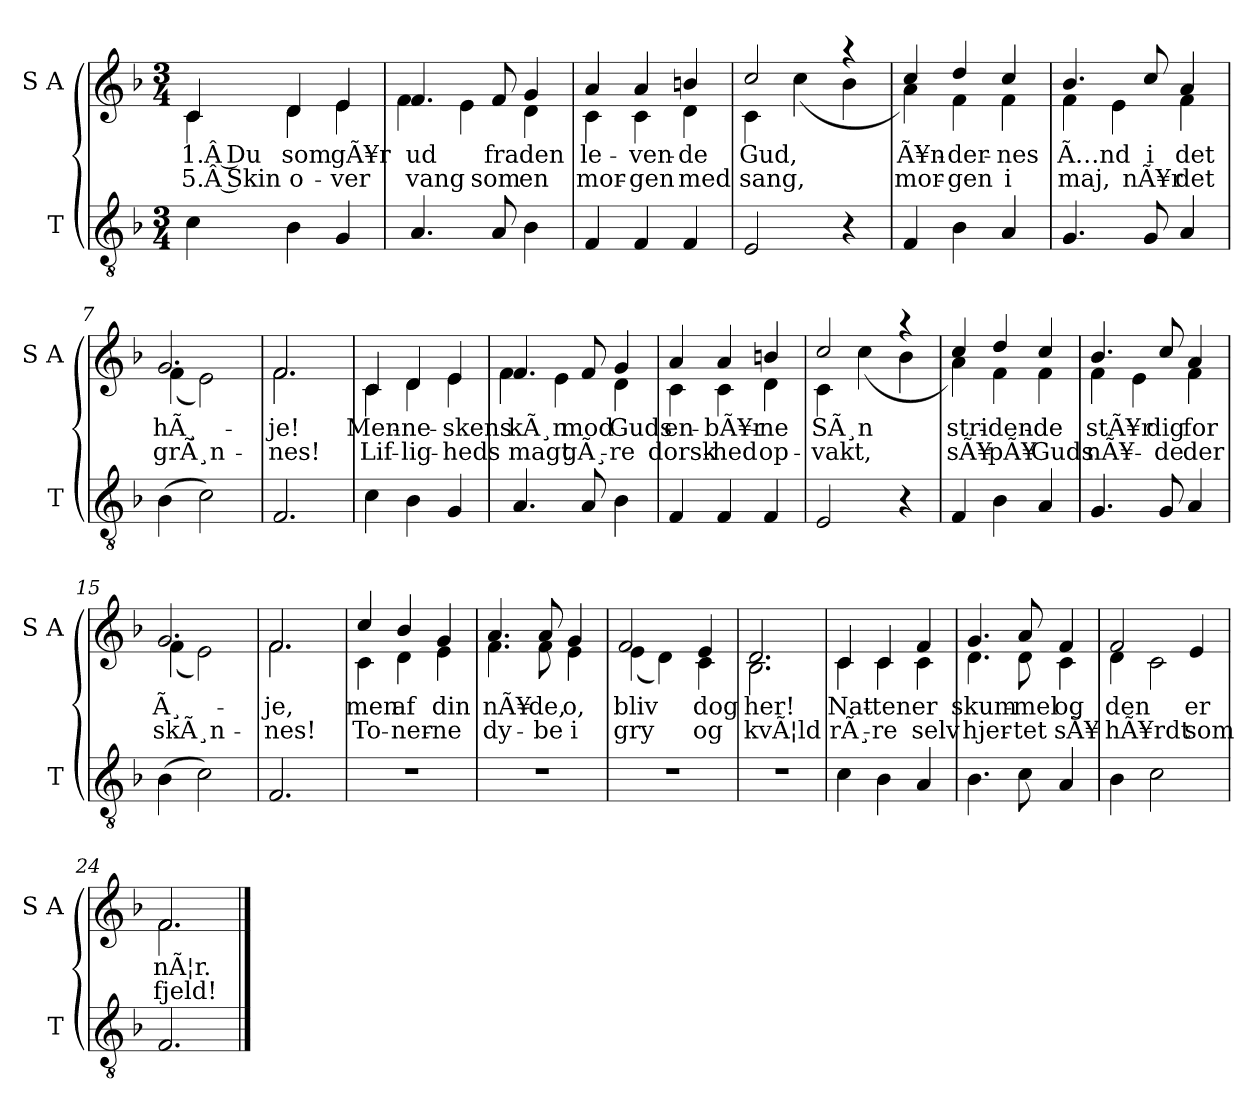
**kern	**kern	**text	**text
*part2	*part1	*part1	*part1
*staff2	*staff1	*staff1	*staff1
*I"T	*I"S A	*	*
*I'T	*I'S A	*	*
*clefGv2	*clefG2	*	*
*k[b-]	*k[b-]	*	*
*M3/4	*M3/4	*	*
=1	=1	=1	=1
!	!	!LO:LY:b	!LO:LY:b
*	*^	*	*
4c\	4c/	4c\	1.Â Du	5.Â Skin
!	!	!	!LO:LY:b	!LO:LY:b
4B-\	4d/	4d\	som	o-
!	!	!	!LO:LY:b	!LO:LY:b
4G/	4e/	4e\	gÃ¥r	-ver
=2	=2	=2	=2	=2
!	!	!	!LO:LY:b	!LO:LY:b
4.A/	4.f/	4f\	ud	vang
.	.	4e\	.	.
!	!	!	!LO:LY:b	!LO:LY:b
8A/	8f/	.	fra	som
!	!	!	!LO:LY:b	!LO:LY:b
4B-\	4g/	4d\	den	en
=3	=3	=3	=3	=3
!	!	!	!LO:LY:b	!LO:LY:b
4F/	4a/	4c\	le-	mor-
!	!	!	!LO:LY:b	!LO:LY:b
4F/	4a/	4c\	-ven-	-gen
!	!	!	!LO:LY:b	!LO:LY:b
4F/	4bn/	4d\	-de	med
=4	=4	=4	=4	=4
!	!	!	!LO:LY:b	!LO:LY:b
2E/	2cc/	4c\	Gud,	sang,
.	.	(4cc\	.	.
4r	4r	4b-\	.	.
=5	=5	=5	=5	=5
!	!	!	!LO:LY:b	!LO:LY:b
4F/	4cc/	4a\)	Ã¥n-	mor-
!	!	!	!LO:LY:b	!LO:LY:b
4B-\	4dd/	4f\	-der-	-gen
!	!	!	!LO:LY:b	!LO:LY:b
4A/	4cc/	4f\	-nes	i
=6	=6	=6	=6	=6
!	!	!	!LO:LY:b	!LO:LY:b
4.G/	4.b-/	4f\	Ã…nd	maj,
.	.	4e\	.	.
!	!	!	!LO:LY:b	!LO:LY:b
8G/	8cc/	.	i	nÃ¥r
!	!	!	!LO:LY:b	!LO:LY:b
4A/	4a/	4f\	det	det
!!LO:LB:g=z	!!
=7	=7	=7	=7	=7
!	!	!	!LO:LY:b	!LO:LY:b
(4B-\	2.g/	(4f\	hÃ¸-	grÃ¸n-
2c\)	.	2e\)	.	.
=8	=8	=8	=8	=8
!	!	!	!LO:LY:b	!LO:LY:b
2.F/	2.f/	2.f\	-je!	-nes!
=9	=9	=9	=9	=9
!	!	!	!LO:LY:b	!LO:LY:b
4c\	4c/	4c\	Men-	Lif-
!	!	!	!LO:LY:b	!LO:LY:b
4B-\	4d/	4d\	-ne-	-lig-
!	!	!	!LO:LY:b	!LO:LY:b
4G/	4e/	4e\	-skens	-heds
=10	=10	=10	=10	=10
!	!	!	!LO:LY:b	!LO:LY:b
4.A/	4.f/	4f\	kÃ¸n	magt
.	.	4e\	.	.
!	!	!	!LO:LY:b	!LO:LY:b
8A/	8f/	.	mod	gÃ¸-
!	!	!	!LO:LY:b	!LO:LY:b
4B-\	4g/	4d\	Guds	-re
=11	=11	=11	=11	=11
!	!	!	!LO:LY:b	!LO:LY:b
4F/	4a/	4c\	en-	dorsk-
!	!	!	!LO:LY:b	!LO:LY:b
4F/	4a/	4c\	-bÃ¥r-	-hed
!	!	!	!LO:LY:b	!LO:LY:b
4F/	4bn/	4d\	-ne	op-
=12	=12	=12	=12	=12
!	!	!	!LO:LY:b	!LO:LY:b
2E/	2cc/	4c\	SÃ¸n	-vakt,
.	.	(4cc\	.	.
4r	4r	4b-\	.	.
!!LO:LB:g=z	!!
=13	=13	=13	=13	=13
!	!	!	!LO:LY:b	!LO:LY:b
4F/	4cc/	4a\)	stri-	sÃ¥
!	!	!	!LO:LY:b	!LO:LY:b
4B-\	4dd/	4f\	-den-	pÃ¥
!	!	!	!LO:LY:b	!LO:LY:b
4A/	4cc/	4f\	-de	Guds
=14	=14	=14	=14	=14
!	!	!	!LO:LY:b	!LO:LY:b
4.G/	4.b-/	4f\	stÃ¥r	nÃ¥-
.	.	4e\	.	.
!	!	!	!LO:LY:b	!LO:LY:b
8G/	8cc/	.	dig	-de
!	!	!	!LO:LY:b	!LO:LY:b
4A/	4a/	4f\	for	der
=15	=15	=15	=15	=15
!	!	!	!LO:LY:b	!LO:LY:b
(4B-\	2.g/	(4f\	Ã¸-	skÃ¸n-
2c\)	.	2e\)	.	.
=16	=16	=16	=16	=16
!	!	!	!LO:LY:b	!LO:LY:b
2.F/	2.f/	2.f\	-je,	-nes!
=17	=17	=17	=17	=17
!	!	!	!LO:LY:b	!LO:LY:b
2.r	4cc/	4c\	men	To-
!	!	!	!LO:LY:b	!LO:LY:b
.	4b-/	4d\	af	-ner-
!	!	!	!LO:LY:b	!LO:LY:b
.	4g/	4e\	din	-ne
=18	=18	=18	=18	=18
!	!	!	!LO:LY:b	!LO:LY:b
2.r	4.a/	4.f\	nÃ¥-	dy-
!	!	!	!LO:LY:b	!LO:LY:b
.	8a/	8f\	-de,	-be
!	!	!	!LO:LY:b	!LO:LY:b
.	4g/	4e\	o,	i
!!LO:LB:g=z	!!
=19	=19	=19	=19	=19
!	!	!	!LO:LY:b	!LO:LY:b
2.r	2f/	(4e\	bliv	gry
.	.	4d\)	.	.
!	!	!	!LO:LY:b	!LO:LY:b
.	4e/	4c\	dog	og
=20	=20	=20	=20	=20
!	!	!	!LO:LY:b	!LO:LY:b
2.r	2.d/	2.B-\	her!	kvÃ¦ld
=21	=21	=21	=21	=21
!	!	!	!LO:LY:b	!LO:LY:b
4c\	4c/	4c\	Nat-	rÃ¸-
!	!	!	!LO:LY:b	!LO:LY:b
4B-\	4c/	4c\	-ten	-re
!	!	!	!LO:LY:b	!LO:LY:b
4A/	4f/	4c\	er	selv
=22	=22	=22	=22	=22
!	!	!	!LO:LY:b	!LO:LY:b
4.B-\	4.g/	4.d\	skum-	hjer-
!	!	!	!LO:LY:b	!LO:LY:b
8c\	8a/	8d\	-mel	-tet
!	!	!	!LO:LY:b	!LO:LY:b
4A/	4f/	4c\	og	sÃ¥
=23	=23	=23	=23	=23
!	!	!	!LO:LY:b	!LO:LY:b
4B-\	2f/	4d\	den	hÃ¥rdt
2c\	.	2c\	.	.
!	!	!	!LO:LY:b	!LO:LY:b
.	4e/	.	er	som
=24	=24	=24	=24	=24
!	!	!	!LO:LY:b	!LO:LY:b
2.F/	2.f/	2.f\	nÃ¦r.	fjeld!
*	*v	*v	*	*
==	==	==	==
*-	*-	*-	*-
